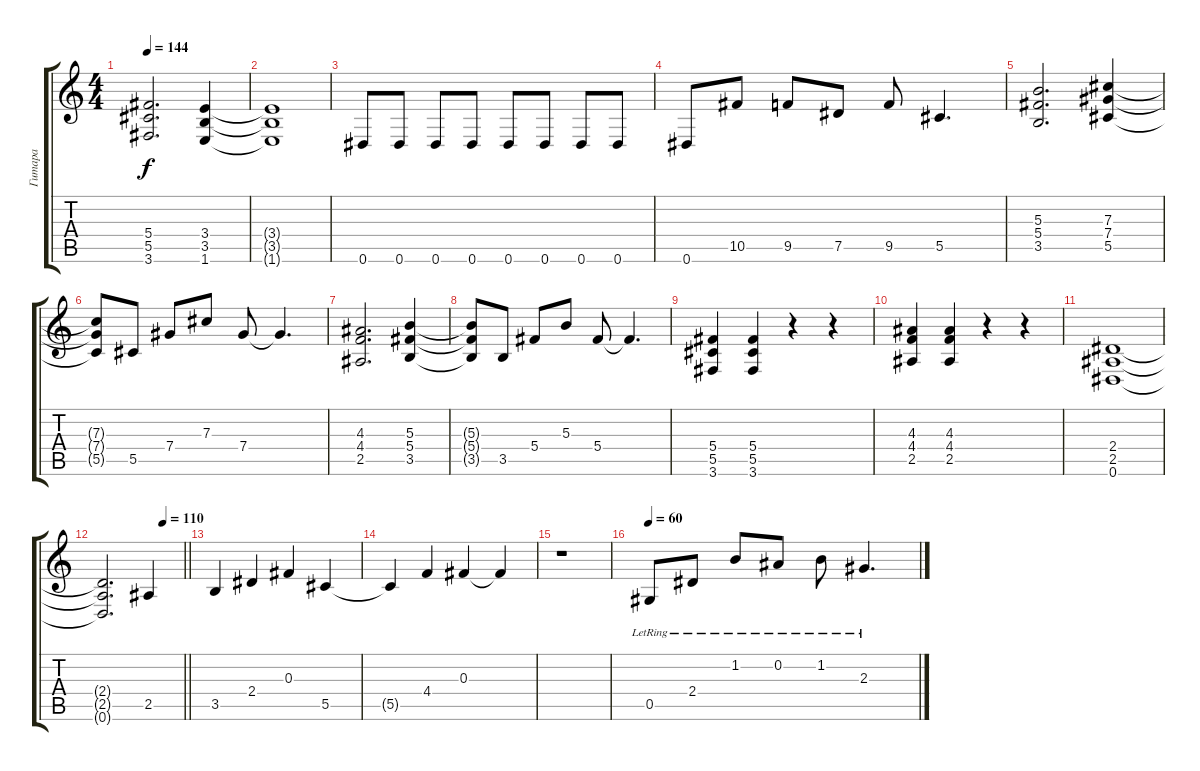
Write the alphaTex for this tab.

\track ("Гитара" "Гитара") {instrument distortionguitar}
\staff {score tabs}
\tuning (Eb4 Bb3 Gb3 Db3 Ab2 Eb2) {hide}
\ts (4 4)
\tempo 144
\clef g2
\ks c
(5.4 5.5 3.6).2{d dy f} (3.4 3.5 1.6).4 |
(3.4{t} 3.5{t} 1.6{t}).1 |
0.6.8 0.6.8 0.6.8 0.6.8 0.6.8 0.6.8 0.6.8 0.6.8 |
0.6.8 10.5.8 9.5.8 7.5.8 9.5.8 5.5.4{d} |
(5.3 5.4 3.5).2{d} (7.3 7.4 5.5).4 |
(7.3{t} 7.4{t} 5.5{t}).8 5.5.8 7.4.8 7.3.8 7.4.8 7.4{t}.4{d} |
(4.3 4.4 2.5).2{d} (5.3 5.4 3.5).4 |
(5.3{t} 5.4{t} 3.5{t}).8 3.5.8 5.4.8 5.3.8 5.4.8 5.4{t}.4{d} |
(5.4 5.5 3.6).4 (5.4 5.5 3.6).4 r.4 r.4 |
(4.3 4.4 2.5).4 (4.3 4.4 2.5).4 r.4 r.4 |
(2.4 2.5 0.6).1 |
\tempo (110 0.75)
\barLineRight lightlight
(2.4{t} 2.5{t} 0.6{t}).2{d} 2.5.4{instrument electricguitarclean} |
3.5.4 2.4.4 0.3.4 5.5.4 |
5.5{t}.4 4.4.4 0.3.4 0.3{t}.4 |
r.1 |
\tempo 60
0.5{lr}.8 2.4{lr}.8 1.2{lr}.8 0.2{lr}.8 1.2{lr}.8 2.3{lr}.4{d}
